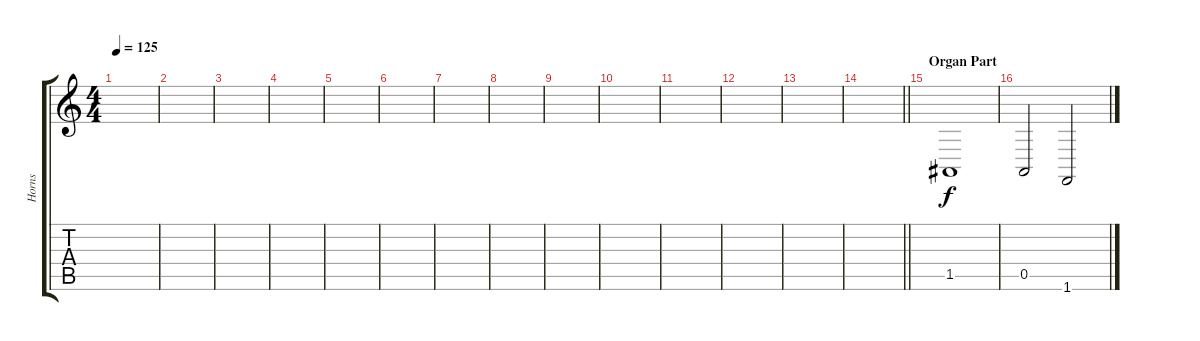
\track ("Horns" "Horns") {instrument trumpet}
\staff {score tabs}
\tuning (E4 B3 G3 D3 A2 E2) {hide}
\ts (4 4)
\tempo 125
\clef g2
\ks c
|
|
|
|
|
|
|
|
|
|
|
|
|
\barLineRight lightlight
|
\section ("" "Organ Part")
1.5.1{volume 11} |
0.5.2 1.6.2
